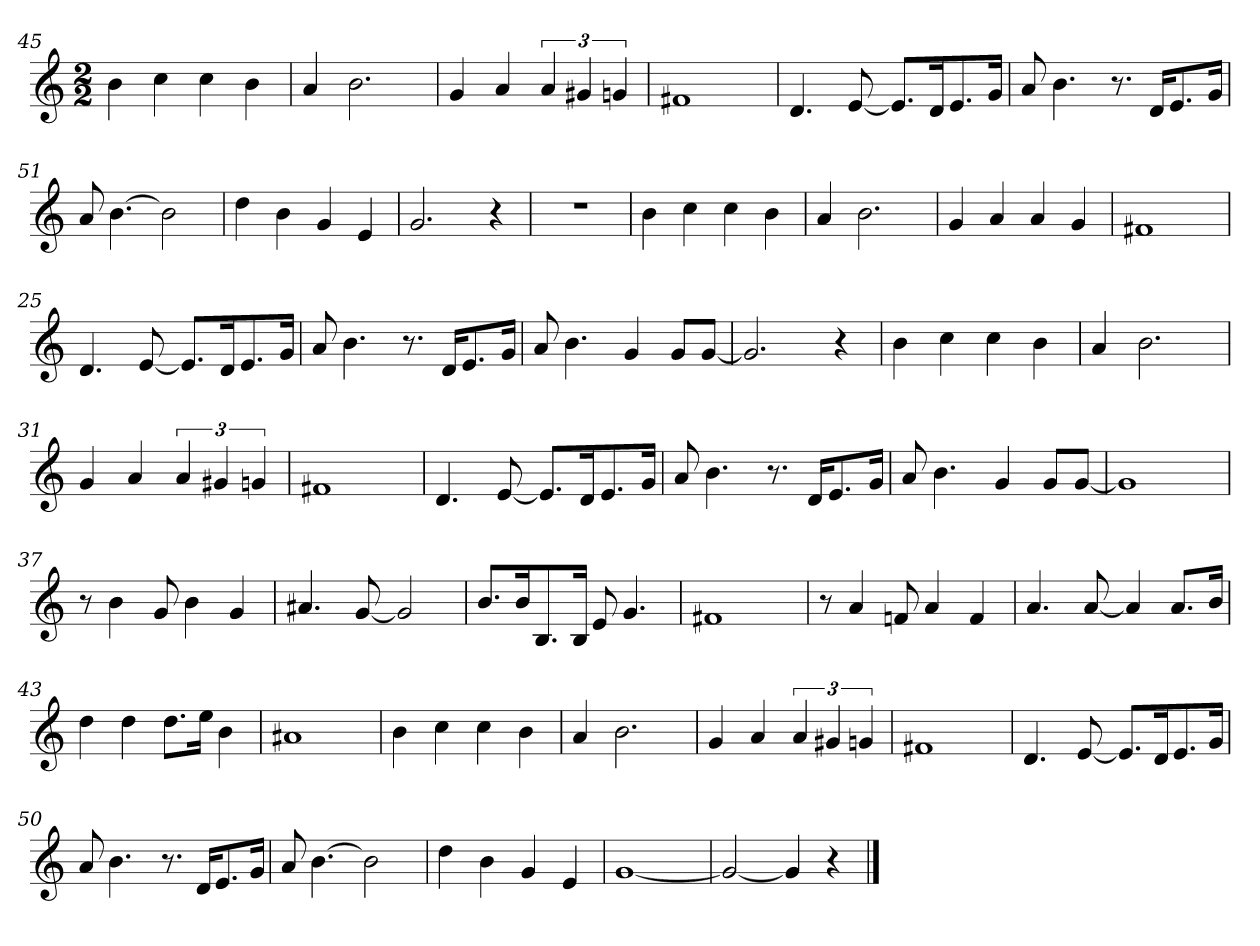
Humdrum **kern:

**kern
*part1
*staff1
*M2/2
=45
4b
4cc
4cc
4b
=46
4a
2.b
=47
4g
4a
6a
6g#X
6gn
=48
1f#X
=49
4.d
[8e
8.eL]
16dK
8.e
16gJk
=50
8a
4.b
8.r
16dKL
8.e
16gJk
=51
8a
[4.b
2b]
=52
4dd
4b
4g
4e
=53
2.g
4r
=54
1r
=21
4b
4cc
4cc
4b
=22
4a
2.b
=23
4g
4a
4a
4g
=24
1f#X
=25
4.d
[8e
8.eL]
16dK
8.e
16gJk
=26
8a
4.b
8.r
16dKL
8.e
16gJk
=27
8a
4.b
4g
8gL
[8gJ
=28
2.g]
4r
=29
4b
4cc
4cc
4b
=30
4a
2.b
=31
4g
4a
6a
6g#X
6gn
=32
1f#X
=33
4.d
[8e
8.eL]
16dK
8.e
16gJk
=34
8a
4.b
8.r
16dKL
8.e
16gJk
=35
8a
4.b
4g
8gL
[8gJ
=36
1g]
=37
8r
4b
8g
4b
4g
=38
4.a#X
[8g
2g]
=39
8.bL
16bK
8.B
16BJk
8e
4.g
=40
1f#X
=41
8r
4a
8fn
4a
4f
=42
4.a
[8a
4a]
8.aL
16bJk
=43
4dd
4dd
8.ddL
16eeJk
4b
=44
1a#X
=45
4b
4cc
4cc
4b
=46
4a
2.b
=47
4g
4a
6a
6g#X
6gn
=48
1f#X
=49
4.d
[8e
8.eL]
16dK
8.e
16gJk
=50
8a
4.b
8.r
16dKL
8.e
16gJk
=51
8a
[4.b
2b]
=52
4dd
4b
4g
4e
=52
[1g
=53
2g_
4g]
4r
==
*-
